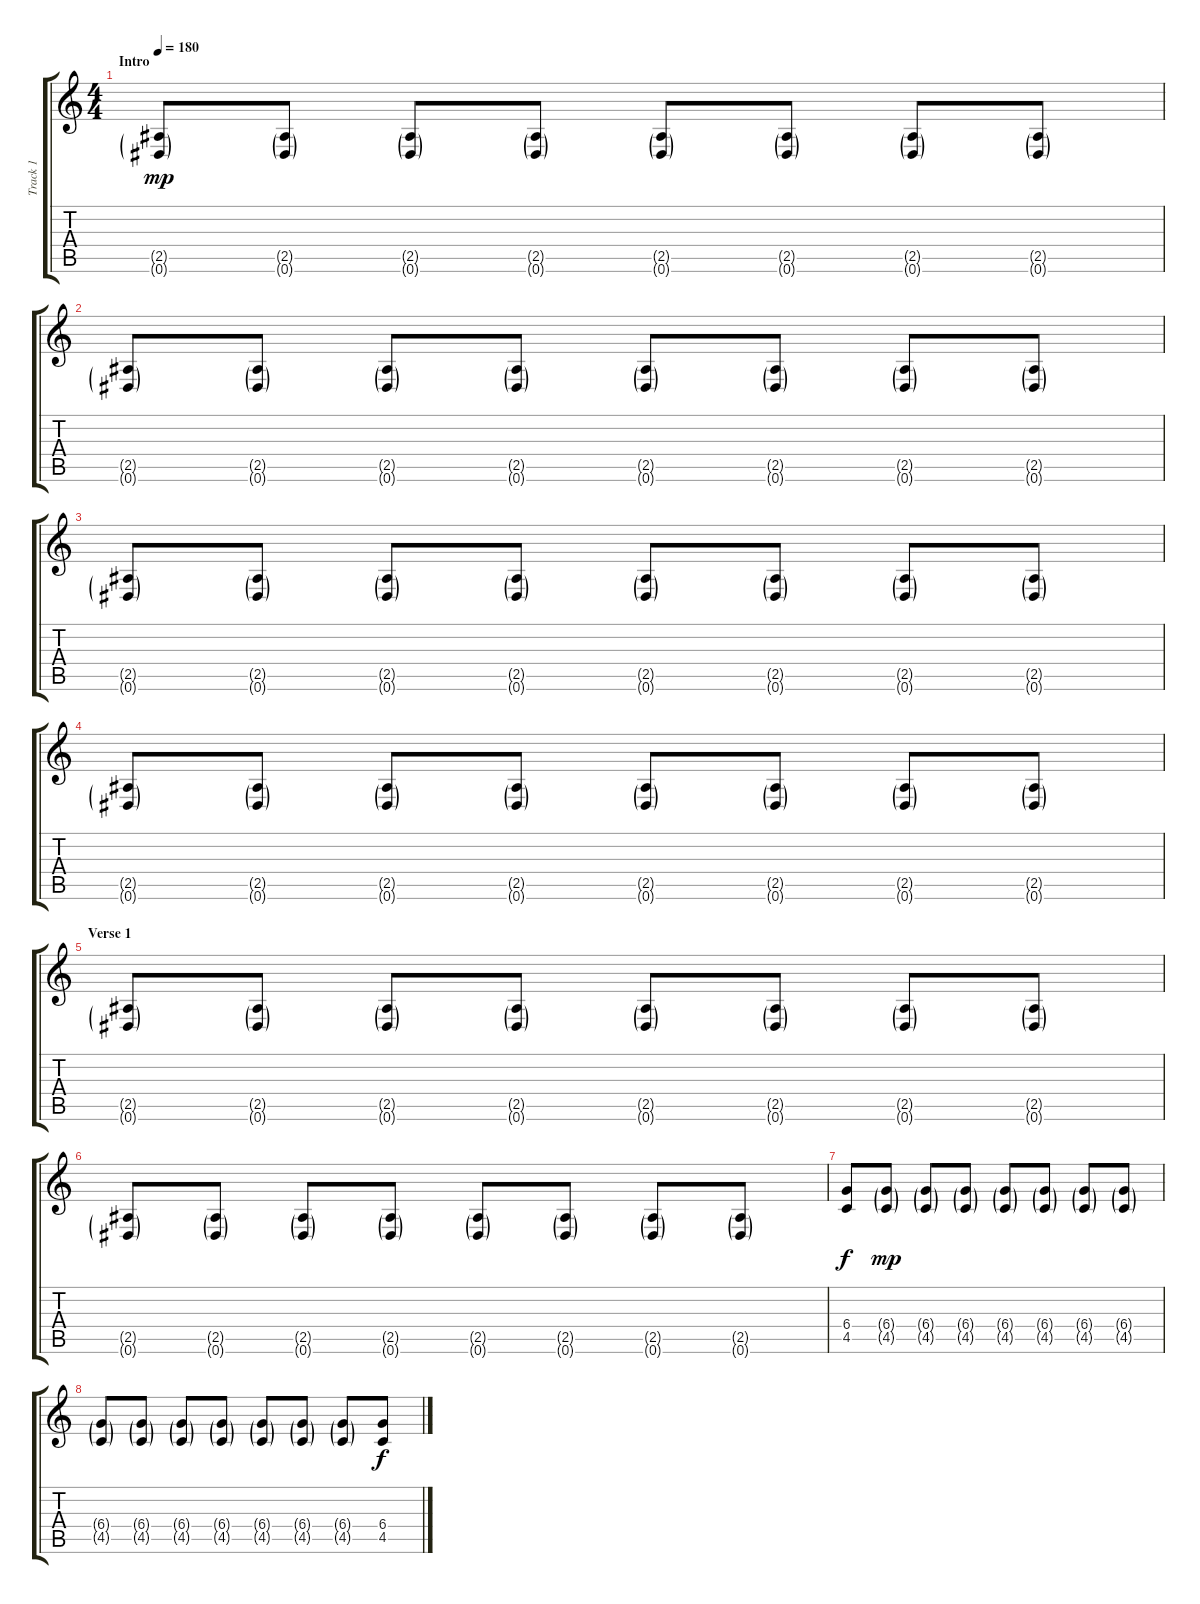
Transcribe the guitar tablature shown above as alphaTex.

\track ("Track 1" "Track 1") {instrument overdrivenguitar}
\staff {score tabs}
\tuning (Eb4 Bb3 Gb3 Db3 Ab2 Eb2) {hide}
\ts (4 4)
\section ("" "Intro")
\tempo 180
\clef g2
\ks c
(2.5{g} 0.6{g}).8{dy mp instrument overdrivenguitar} (2.5{g} 0.6{g}).8 (2.5{g} 0.6{g}).8 (2.5{g} 0.6{g}).8 (2.5{g} 0.6{g}).8 (2.5{g} 0.6{g}).8 (2.5{g} 0.6{g}).8 (2.5{g} 0.6{g}).8 |
(2.5{g} 0.6{g}).8 (2.5{g} 0.6{g}).8 (2.5{g} 0.6{g}).8 (2.5{g} 0.6{g}).8 (2.5{g} 0.6{g}).8 (2.5{g} 0.6{g}).8 (2.5{g} 0.6{g}).8 (2.5{g} 0.6{g}).8 |
(2.5{g} 0.6{g}).8 (2.5{g} 0.6{g}).8 (2.5{g} 0.6{g}).8 (2.5{g} 0.6{g}).8 (2.5{g} 0.6{g}).8 (2.5{g} 0.6{g}).8 (2.5{g} 0.6{g}).8 (2.5{g} 0.6{g}).8 |
(2.5{g} 0.6{g}).8 (2.5{g} 0.6{g}).8 (2.5{g} 0.6{g}).8 (2.5{g} 0.6{g}).8 (2.5{g} 0.6{g}).8 (2.5{g} 0.6{g}).8 (2.5{g} 0.6{g}).8 (2.5{g} 0.6{g}).8 |
\section ("" "Verse 1")
(2.5{g} 0.6{g}).8 (2.5{g} 0.6{g}).8 (2.5{g} 0.6{g}).8 (2.5{g} 0.6{g}).8 (2.5{g} 0.6{g}).8 (2.5{g} 0.6{g}).8 (2.5{g} 0.6{g}).8 (2.5{g} 0.6{g}).8 |
(2.5{g} 0.6{g}).8 (2.5{g} 0.6{g}).8 (2.5{g} 0.6{g}).8 (2.5{g} 0.6{g}).8 (2.5{g} 0.6{g}).8 (2.5{g} 0.6{g}).8 (2.5{g} 0.6{g}).8 (2.5{g} 0.6{g}).8 |
(6.4 4.5).8{dy f} (6.4{g} 4.5{g}).8{dy mp} (6.4{g} 4.5{g}).8 (6.4{g} 4.5{g}).8 (6.4{g} 4.5{g}).8 (6.4{g} 4.5{g}).8 (6.4{g} 4.5{g}).8 (6.4{g} 4.5{g}).8 |
(6.4{g} 4.5{g}).8 (6.4{g} 4.5{g}).8 (6.4{g} 4.5{g}).8 (6.4{g} 4.5{g}).8 (6.4{g} 4.5{g}).8 (6.4{g} 4.5{g}).8 (6.4{g} 4.5{g}).8 (6.4{ss} 4.5{ss}).8{dy f}
